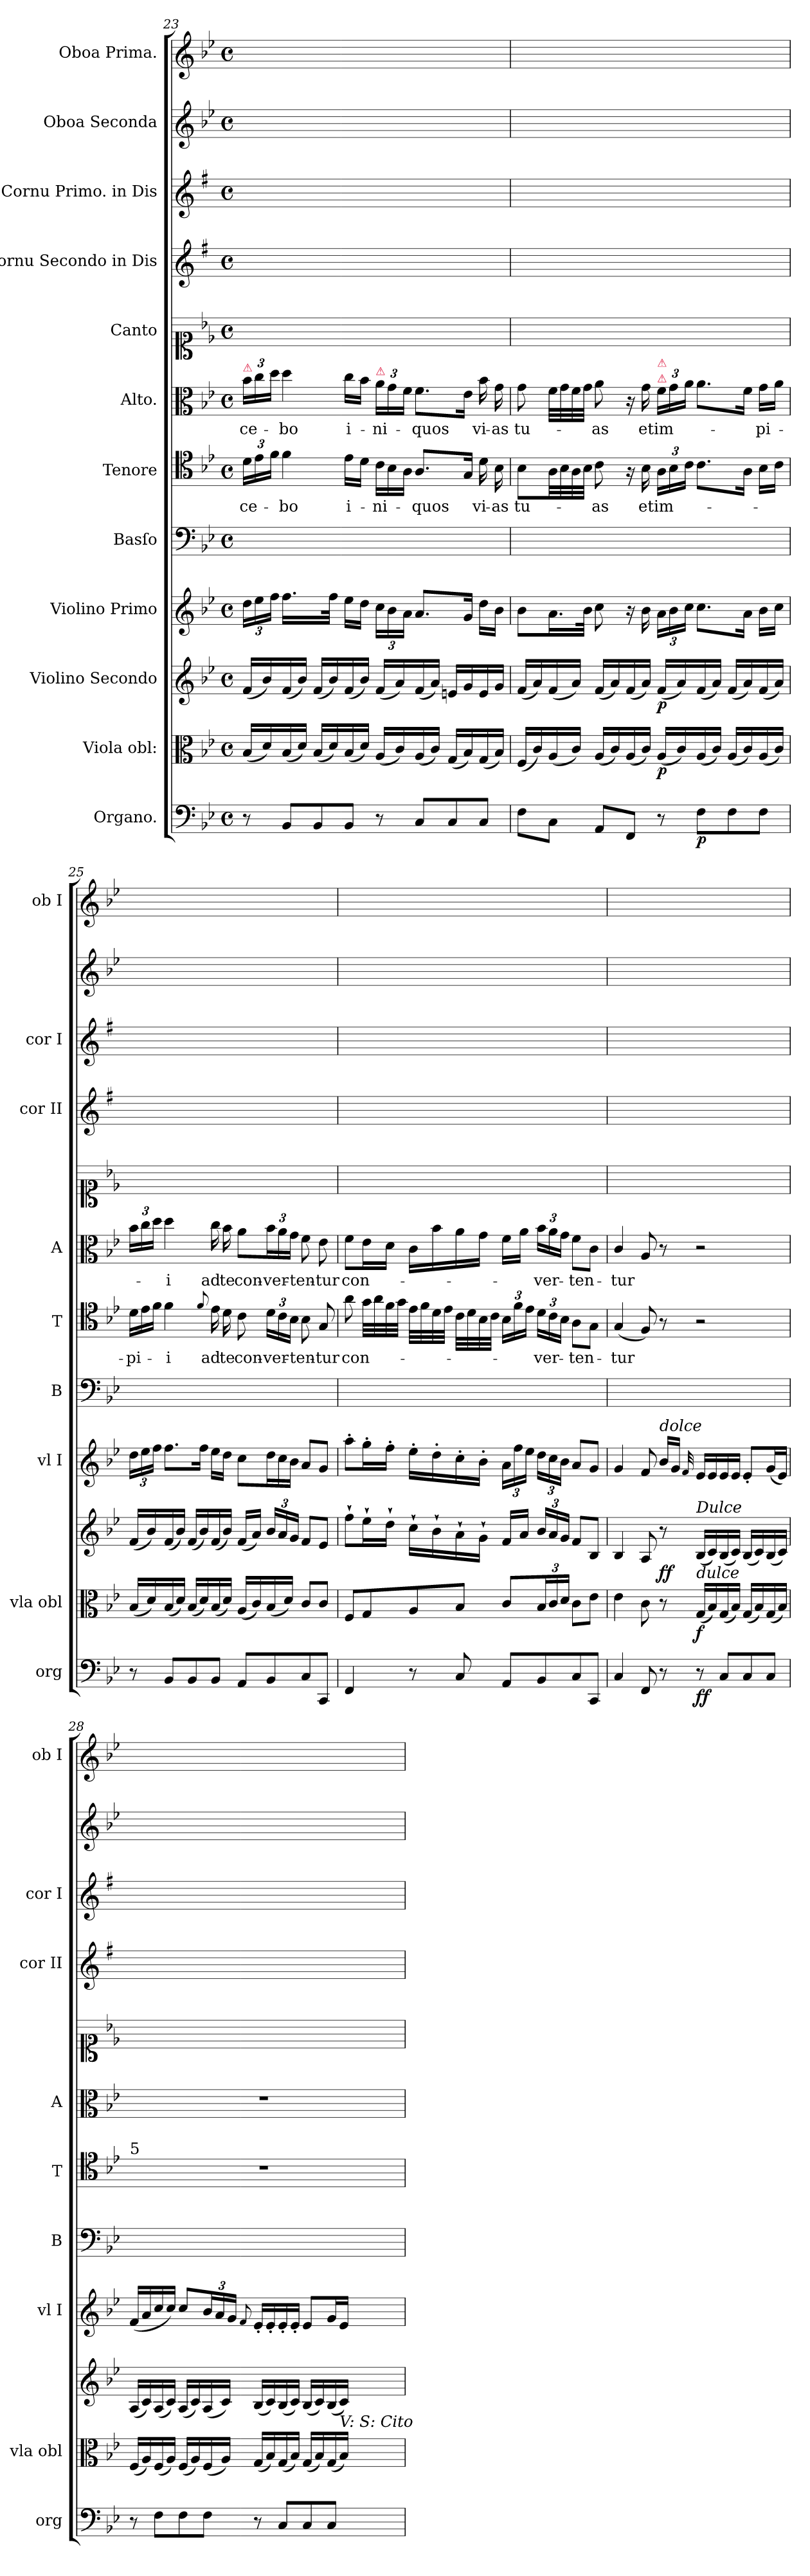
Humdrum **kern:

**kern	**dynam	**kern	**dynam	**kern	**dynam	**kern	**dynam	**kern	**kern	**text	**kern	**text	**dynam	**kern	**kern	**kern	**kern	**kern
*part12	*part12	*part11	*part11	*part10	*part10	*part9	*part9	*part8	*part7	*part7	*part6	*part6	*part6	*part5	*part4	*part3	*part2	*part1
*staff12	*staff12	*staff11	*staff11	*staff10	*staff10	*staff9	*staff9	*staff8	*staff7	*staff7	*staff6	*staff6	*staff6	*staff5	*staff4	*staff3	*staff2	*staff1
*I"Organo.	*	*I"Viola obl:	*	*I"Violino Secondo	*	*I"Violino Primo	*	*I"Basſo	*I"Tenore	*	*I"Alto.	*	*	*I"Canto	*I"Cornu Secondo in Dis	*I"Cornu Primo. in Dis	*I"Oboa Seconda	*I"Oboa Prima.
*I'org	*	*I'vla obl	*	*	*	*I'vl I	*	*I'B	*I'T	*	*I'A	*	*	*	*I'cor II	*I'cor I	*	*I'ob I
*clefF4	*	*clefC3	*	*clefG2	*	*clefG2	*	*clefF4	*clefC4	*	*clefC3	*	*	*clefC1	*clefG2	*clefG2	*clefG2	*clefG2
*	*	*	*	*	*	*	*	*	*	*	*	*	*	*	*ITrd5c9	*ITrd5c9	*	*
*k[b-e-]	*	*k[b-e-]	*	*k[b-e-]	*	*k[b-e-]	*	*k[b-e-]	*k[b-e-]	*	*k[b-e-]	*	*	*k[b-e-]	*k[b-e-]	*k[b-e-]	*k[b-e-]	*k[b-e-]
*B-:	*	*B-:	*	*B-:	*	*B-:	*	*B-:	*B-:	*	*B-:	*	*	*B-:	*B-:	*B-:	*B-:	*B-:
*M4/4	*	*M4/4	*	*M4/4	*	*M4/4	*	*M4/4	*M4/4	*	*M4/4	*	*	*M4/4	*M4/4	*M4/4	*M4/4	*M4/4
*met(c)	*	*met(c)	*	*met(c)	*	*met(c)	*	*met(c)	*met(c)	*	*met(c)	*	*	*met(c)	*met(c)	*met(c)	*met(c)	*met(c)
=23	=23	=23	=23	=23	=23	=23	=23	=23	=23	=23	=23	=23	=23	=23	=23	=23	=23	=23
!	!	!	!	!	!	!	!	!	!	!	!LO:TX:a:color=crimson:t=⚠	!	!	!	!	!	!	!
8r	.	(16B-/LL	.	(16f/LL	.	24dd\LL	.	1ryy	24d\LL	-ce-	24b-\LL	-ce-	.	1ryy	1ryy	1ryy	1ryy	1ryy
.	.	.	.	.	.	24ee-\	.	.	24e-\	.	24cc\	.	.	.	.	.	.	.
.	.	16d/)	.	16b-/)	.	.	.	.	.	.	.	.	.	.	.	.	.	.
.	.	.	.	.	.	24ff\JJ	.	.	24f\JJ	.	24dd\JJ	.	.	.	.	.	.	.
!	!	!	!	!	!	!LO:N:vis=16.	!	!	!	!	!	!	!	!	!	!	!	!
8BB-/L	.	(16B-/	.	(16f/	.	8.ff\LL	.	.	4f\	-bo	4dd\	-bo	.	.	.	.	.	.
.	.	16d/JJ)	.	16b-/JJ)	.	.	.	.	.	.	.	.	.	.	.	.	.	.
8BB-/	.	(16B-/LL	.	(16f/LL	.	.	.	.	.	.	.	.	.	.	.	.	.	.
!	!	!	!	!	!	!LO:N:vis=32	!	!	!	!	!	!	!	!	!	!	!	!
.	.	16d/)	.	16b-/)	.	16ff\JJk	.	.	.	.	.	.	.	.	.	.	.	.
8BB-/J	.	(16B-/	.	(16f/	.	16ee-\LL	.	.	16e-\LL	i-	16cc\LL	i-	.	.	.	.	.	.
.	.	16d/JJ)	.	16b-/JJ)	.	16dd\JJ	.	.	16d\JJ	.	16b-\JJ	.	.	.	.	.	.	.
*	*	*	*	*	*	*	*	*	*Xtuplet	*	*	*	*	*	*	*	*	*
!	!	!	!	!	!	!	!	!	!	!	!LO:TX:a:color=crimson:t=⚠	!	!	!	!	!	!	!
8r	.	(16A/LL	.	(16f/LL	.	24cc\LL	.	.	24c\LL	-ni-	24a\LL	-ni-	.	.	.	.	.	.
.	.	.	.	.	.	24b-\	.	.	24B-\	.	24g\	.	.	.	.	.	.	.
.	.	16c/)	.	16a/)	.	.	.	.	.	.	.	.	.	.	.	.	.	.
.	.	.	.	.	.	24a\JJ	.	.	24A\JJ	.	24f\JJ	.	.	.	.	.	.	.
8C/L	.	(16A/	.	(16f/	.	8.a/L	.	.	8.A/L	-quos	8.f\L	-quos	.	.	.	.	.	.
.	.	16c/JJ)	.	16a/JJ)	.	.	.	.	.	.	.	.	.	.	.	.	.	.
8C/	.	(16G/LL	.	16en/LL	.	.	.	.	.	.	.	.	.	.	.	.	.	.
.	.	16B-/)	.	16g/	.	16g/Jk	.	.	16G/Jk	.	16e-\Jk	.	.	.	.	.	.	.
8C/J	.	(16G/	.	16e/	.	16dd\LL	.	.	16d\	vi-	16b-\	vi-	.	.	.	.	.	.
.	.	16B-/JJ)	.	16g/JJ	.	16b-\JJ	.	.	16B-\	-as	16g\	-as	.	.	.	.	.	.
=24	=24	=24	=24	=24	=24	=24	=24	=24	=24	=24	=24	=24	=24	=24	=24	=24	=24	=24
8F\L	.	(16F/LL	.	(16f/LL	.	8b-\L	.	1ryy	8B-\L	tu-	8g\	tu-	.	1ryy	1ryy	1ryy	1ryy	1ryy
.	.	16c/)	.	16a/)	.	.	.	.	.	.	.	.	.	.	.	.	.	.
8C\J	.	(16A/	.	(16f/	.	16.a\L	.	.	32A\LL	.	32f\LLL	.	.	.	.	.	.	.
.	.	.	.	.	.	.	.	.	32B-\	.	32g\	.	.	.	.	.	.	.
.	.	16c/JJ)	.	16a/JJ)	.	.	.	.	32A\	.	32f\	.	.	.	.	.	.	.
.	.	.	.	.	.	32b-\JJk	.	.	32B-\JJJ	.	32g\JJJ	.	.	.	.	.	.	.
8AA/L	.	(16A/LL	.	(16f/LL	.	8cc\	.	.	8c\	-as	8a\	-as	.	.	.	.	.	.
.	.	16c/)	.	16a/)	.	.	.	.	.	.	.	.	.	.	.	.	.	.
!	!	!	!	!	!	!	!LO:DY:a	!	!	!	!	!	!	!	!	!	!	!
8FF/J	.	(16A/	.	(16f/	.	16r	p&colon;	.	16r	.	16r	.	.	.	.	.	.	.
!	!	!	!	!	!	!	!	!	!	!	!	!	!LO:DY:a	!	!	!	!	!
.	.	16c/JJ)	.	16a/JJ)	.	16b-\	.	.	16B-\	et	16g\	et	p&colon;	.	.	.	.	.
*	*	*	*	*	*	*	*	*	*tuplet	*	*	*	*	*	*	*	*	*
!	!	!	!	!	!	!	!	!	!	!	!LO:TX:a:color=crimson:t=⚠	!	!	!	!	!	!	!
!	!	!	!	!	!	!	!	!	!	!	!LO:TX:a:color=crimson:t=⚠	!	!	!	!	!	!	!
!	!	!	!LO:DY:b	!	!LO:DY:b	!	!	!	!	!	!	!	!	!	!	!	!	!
8r	.	(16A/LL	p	(16f/LL	p	24a\LL	.	.	24A\LL	im-	24f\LL	im-	.	.	.	.	.	.
.	.	.	.	.	.	24b-\	.	.	24B-\	.	24g\	.	.	.	.	.	.	.
.	.	16c/)	.	16a/)	.	.	.	.	.	.	.	.	.	.	.	.	.	.
.	.	.	.	.	.	24cc\JJ	.	.	24c\JJ	.	24a\JJ	.	.	.	.	.	.	.
!	!LO:DY:b	!	!	!	!	!	!	!	!	!	!	!	!	!	!	!	!	!
8F\L	p	(16A/	.	(16f/	.	8.cc\L	.	.	8.c\L	.	8.a\L	.	.	.	.	.	.	.
.	.	16c/JJ)	.	16a/JJ)	.	.	.	.	.	.	.	.	.	.	.	.	.	.
8F\	.	(16A/LL	.	(16f/LL	.	.	.	.	.	.	.	.	.	.	.	.	.	.
.	.	16c/)	.	16a/)	.	16a\Jk	.	.	16A\Jk	.	16f\Jk	.	.	.	.	.	.	.
8F\J	.	(16A/	.	(16f/	.	16b-\LL	.	.	16B-\LL	.	16g\LL	-pi-	.	.	.	.	.	.
.	.	16c/JJ)	.	16a/JJ)	.	16cc\JJ	.	.	16c\JJ	.	16a\JJ	.	.	.	.	.	.	.
=25	=25	=25	=25	=25	=25	=25	=25	=25	=25	=25	=25	=25	=25	=25	=25	=25	=25	=25
*	*	*	*	*	*	*	*	*	*Xtuplet	*	*	*	*	*	*	*	*	*
8r	.	(16B-/LL	.	(16f/LL	.	24dd\LL	.	1ryy	24d\LL	-pi-	24b-\LL	.	.	1ryy	1ryy	1ryy	1ryy	1ryy
.	.	.	.	.	.	24ee-\	.	.	24e-\	.	24cc\	.	.	.	.	.	.	.
.	.	16d/)	.	16b-/)	.	.	.	.	.	.	.	.	.	.	.	.	.	.
.	.	.	.	.	.	24ff\JJ	.	.	24f\JJ	.	24dd\JJ	.	.	.	.	.	.	.
8BB-/L	.	(16B-/	.	(16f/	.	8.ff\L	.	.	4f\	-i	4dd\	-i	.	.	.	.	.	.
.	.	16d/JJ)	.	16b-/JJ)	.	.	.	.	.	.	.	.	.	.	.	.	.	.
8BB-/	.	(16B-/LL	.	(16f/LL	.	.	.	.	.	.	.	.	.	.	.	.	.	.
.	.	16d/)	.	16b-/)	.	16ff\Jk	.	.	.	.	.	.	.	.	.	.	.	.
.	.	.	.	.	.	.	.	.	8qqf/	.	.	.	.	.	.	.	.	.
8BB-/J	.	(16B-/	.	(16f/	.	16ee-\LL	.	.	16e-\	ad	16cc\	ad	.	.	.	.	.	.
.	.	16d/JJ)	.	16b-/JJ)	.	16dd\JJ	.	.	16d\	te	16b-\	te	.	.	.	.	.	.
8AA/L	.	(16A/LL	.	(16f/LL	.	8cc\L	.	.	8c\	con-	8a\L	con-	.	.	.	.	.	.
.	.	16c/)	.	16a/JJ)	.	.	.	.	.	.	.	.	.	.	.	.	.	.
*	*	*	*	*	*	*Xtuplet	*	*	*tuplet	*	*	*	*	*	*	*	*	*
8BB-/	.	(16B-/	.	24b-/LL	.	24dd\L	.	.	24d\LL	-ver-	24b-\L	-ver-	.	.	.	.	.	.
.	.	.	.	24a/	.	24cc\	.	.	24c\	.	24a\	.	.	.	.	.	.	.
.	.	16d/JJ)	.	.	.	.	.	.	.	.	.	.	.	.	.	.	.	.
.	.	.	.	24g/JJ	.	24b-\JJ	.	.	24B-\JJ	.	24g\JJ	.	.	.	.	.	.	.
8C/	.	8c/L	.	8f/L	.	8a/L	.	.	8B-\	-ten-	8f\	-ten-	.	.	.	.	.	.
8CC/J	.	8c/J	.	8e-/J	.	8g/J	.	.	8G/	-tur	8e-\	-tur	.	.	.	.	.	.
=26	=26	=26	=26	=26	=26	=26	=26	=26	=26	=26	=26	=26	=26	=26	=26	=26	=26	=26
4FF/	.	8F/L	.	8ff`\L	.	8aa'\L	.	1ryy	8a\	con-	8f\L	con-	.	1ryy	1ryy	1ryy	1ryy	1ryy
.	.	8G/	.	16ee-`\L	.	16gg'\L	.	.	32g\LLL	.	16e-\L	.	.	.	.	.	.	.
.	.	.	.	.	.	.	.	.	32a\	.	.	.	.	.	.	.	.	.
.	.	.	.	16dd`\JJ	.	16ff'\JJ	.	.	32f\	.	16d\JJ	.	.	.	.	.	.	.
.	.	.	.	.	.	.	.	.	32g\JJJ	.	.	.	.	.	.	.	.	.
8r	.	8A/	.	16cc`\LL	.	16ee-'\LL	.	.	32e-\LLL	.	16c\LL	.	.	.	.	.	.	.
.	.	.	.	.	.	.	.	.	32f\	.	.	.	.	.	.	.	.	.
.	.	.	.	16b-`\	.	16dd'\	.	.	32d\	.	16b-\	.	.	.	.	.	.	.
.	.	.	.	.	.	.	.	.	32e-\JJJ	.	.	.	.	.	.	.	.	.
8C/	.	8B-/J	.	16a`\	.	16cc'\	.	.	32c\LLL	.	16a\	.	.	.	.	.	.	.
.	.	.	.	.	.	.	.	.	32d\	.	.	.	.	.	.	.	.	.
.	.	.	.	16g`\JJ	.	16b-'\JJ	.	.	32B-\	.	16g\JJ	.	.	.	.	.	.	.
.	.	.	.	.	.	.	.	.	32c\JJJ	.	.	.	.	.	.	.	.	.
*	*	*	*	*	*	*tuplet	*	*	*	*	*	*	*	*	*	*	*	*
8AA/L	.	8c/L	.	16f/LL	.	24a\LL	.	.	24B-\LL	.	16f\LL	.	.	.	.	.	.	.
.	.	.	.	.	.	24ff\	.	.	24f\	.	.	.	.	.	.	.	.	.
.	.	.	.	16a/JJ	.	.	.	.	.	.	16a\JJ	.	.	.	.	.	.	.
.	.	.	.	.	.	24ee-\JJ	.	.	24e-\JJ	.	.	.	.	.	.	.	.	.
8BB-/	.	24B-/L	.	24b-/LL	.	24dd\LL	.	.	24d\LL	-ver-	24b-\LL	-ver-	.	.	.	.	.	.
.	.	24c/	.	24a/	.	24cc\	.	.	24c\	.	24a\	.	.	.	.	.	.	.
.	.	24d/JJ	.	24g/JJ	.	24b-\JJ	.	.	24B-\JJ	.	24g\JJ	.	.	.	.	.	.	.
8C/	.	8c\L	.	8f/L	.	8a/L	.	.	8A\L	-ten-	8f\L	-ten-	.	.	.	.	.	.
8CC/J	.	8e-\J	.	8B-/J	.	8g/J	.	.	8G\J	.	8c\J	.	.	.	.	.	.	.
=27	=27	=27	=27	=27	=27	=27	=27	=27	=27	=27	=27	=27	=27	=27	=27	=27	=27	=27
!	!	!	!	!	!	!	!LO:DY:a	!	!	!	!	!	!	!	!	!	!	!
4C/	.	4e-\	.	4B-/	.	4g/	for	1ryy	(4G/	-tur	4c/	-tur	.	1ryy	1ryy	1ryy	1ryy	1ryy
8FF/	.	8c\	.	8A/	.	8f/	.	.	8F/)	.	8A/	.	.	.	.	.	.	.
!	!	!	!	!	!	!LO:TX:a:i:t=dolce	!	!	!	!	!	!	!	!	!	!	!	!
!	!	!	!	!	!LO:DY:b	!	!	!	!	!	!	!	!	!	!	!	!	!
8r	.	8r	.	8r	ff	16b-/LL	.	.	8r	.	8r	.	.	.	.	.	.	.
.	.	.	.	.	.	16g/JJ	.	.	.	.	.	.	.	.	.	.	.	.
.	.	.	.	.	.	32qqf	.	.	.	.	.	.	.	.	.	.	.	.
!	!	!	!	!LO:TX:a:i:t=Dulce	!	!	!	!	!	!	!	!	!	!	!	!	!	!
!	!	!LO:TX:a:i:t=dulce	!	!	!	!	!	!	!	!	!	!	!	!	!	!	!	!
!	!LO:DY:b	!	!LO:DY:b	!	!	!	!	!	!	!	!	!	!	!	!	!	!	!
8r	ff	(16G/LL	f	(16B-/LL	.	16e-/LL	.	.	2r	.	2r	.	.	.	.	.	.	.
.	.	16B-/)	.	16c/)	.	16e-/	.	.	.	.	.	.	.	.	.	.	.	.
8C/L	.	(16G/	.	(16B-/	.	16e-/	.	.	.	.	.	.	.	.	.	.	.	.
.	.	16B-/JJ)	.	16c/JJ)	.	16e-/JJ	.	.	.	.	.	.	.	.	.	.	.	.
8C/	.	(16G/LL	.	(16B-/LL	.	8e-'/L	.	.	.	.	.	.	.	.	.	.	.	.
.	.	16B-/)	.	16c/)	.	.	.	.	.	.	.	.	.	.	.	.	.	.
8C/J	.	(16G/	.	(16B-/	.	(16g/L	.	.	.	.	.	.	.	.	.	.	.	.
.	.	16B-/JJ)	.	16c/JJ)	.	16e-/JJ)	.	.	.	.	.	.	.	.	.	.	.	.
=28	=28	=28	=28	=28	=28	=28	=28	=28	=28	=28	=28	=28	=28	=28	=28	=28	=28	=28
!	!	!	!	!	!	!	!	!	!LO:TX:a:t=5	!	!	!	!	!	!	!	!	!
8r	.	(16F/LL	.	(16A/LL	.	(16f/LL	.	1ryy	1r	.	1r	.	.	1ryy	1ryy	1ryy	1ryy	1ryy
.	.	16A/)	.	16c/)	.	16a/	.	.	.	.	.	.	.	.	.	.	.	.
8F\L	.	(16F/	.	(16A/	.	16cc/	.	.	.	.	.	.	.	.	.	.	.	.
.	.	16A/JJ)	.	16c/JJ)	.	16cc/JJ)	.	.	.	.	.	.	.	.	.	.	.	.
8F\	.	(16F/LL	.	(16A/LL	.	8cc/L	.	.	.	.	.	.	.	.	.	.	.	.
.	.	16A/)	.	16c/)	.	.	.	.	.	.	.	.	.	.	.	.	.	.
8F\J	.	(16F/	.	(16A/	.	24b-/L	.	.	.	.	.	.	.	.	.	.	.	.
.	.	.	.	.	.	24a/	.	.	.	.	.	.	.	.	.	.	.	.
.	.	16A/JJ)	.	16c/JJ)	.	.	.	.	.	.	.	.	.	.	.	.	.	.
.	.	.	.	.	.	24g/JJ	.	.	.	.	.	.	.	.	.	.	.	.
.	.	.	.	.	.	8qqf/	.	.	.	.	.	.	.	.	.	.	.	.
8r	.	(16G/LL	.	(16B-/LL	.	16e-'/LL	.	.	.	.	.	.	.	.	.	.	.	.
.	.	16B-/)	.	16c/)	.	16e-'/	.	.	.	.	.	.	.	.	.	.	.	.
8C/L	.	(16G/	.	(16B-/	.	16e-'/	.	.	.	.	.	.	.	.	.	.	.	.
.	.	16B-/JJ)	.	16c/JJ)	.	16e-'/JJ	.	.	.	.	.	.	.	.	.	.	.	.
8C/	.	(16G/LL	.	(16B-/LL	.	8e-/L	.	.	.	.	.	.	.	.	.	.	.	.
.	.	16B-/)	.	16c/)	.	.	.	.	.	.	.	.	.	.	.	.	.	.
8C/J	.	(16G/	.	(16B-/	.	16g/L	.	.	.	.	.	.	.	.	.	.	.	.
!	!	!	!	!LO:TX:b:i:t=V&colon; S&colon; Cito	!	!	!	!	!	!	!	!	!	!	!	!	!	!
.	.	16B-/JJ)	.	16c/JJ)	.	16e-/JJ	.	.	.	.	.	.	.	.	.	.	.	.
=	=	=	=	=	=	=	=	=	=	=	=	=	=	=	=	=	=	=
*-	*-	*-	*-	*-	*-	*-	*-	*-	*-	*-	*-	*-	*-	*-	*-	*-	*-	*-
